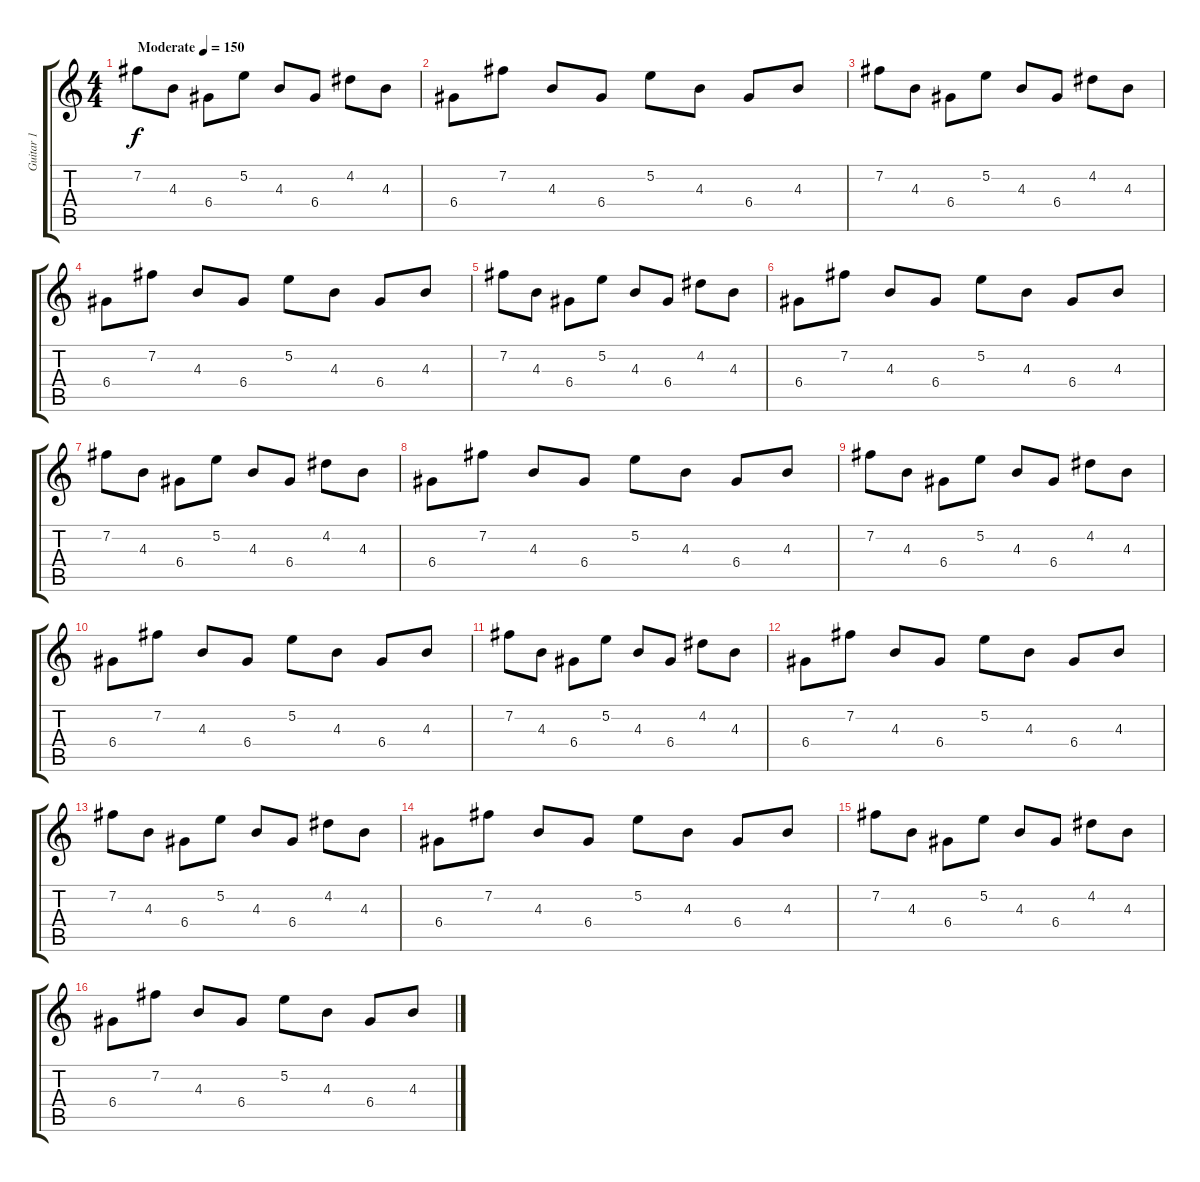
\track ("Guitar 1" "Guitar 1") {instrument acousticguitarsteel}
\staff {score tabs}
\tuning (E4 B3 G3 D3 A2 E2) {hide}
\ts (4 4)
\tempo (150 "Moderate")
\clef g2
\ks c
7.2.8{dy f instrument acousticguitarsteel} 4.3.8 6.4.8 5.2.8 4.3.8 6.4.8 4.2.8 4.3.8 |
6.4.8 7.2.8 4.3.8 6.4.8 5.2.8 4.3.8 6.4.8 4.3.8 |
7.2.8 4.3.8 6.4.8 5.2.8 4.3.8 6.4.8 4.2.8 4.3.8 |
6.4.8 7.2.8 4.3.8 6.4.8 5.2.8 4.3.8 6.4.8 4.3.8 |
7.2.8 4.3.8 6.4.8 5.2.8 4.3.8 6.4.8 4.2.8 4.3.8 |
6.4.8 7.2.8 4.3.8 6.4.8 5.2.8 4.3.8 6.4.8 4.3.8 |
7.2.8 4.3.8 6.4.8 5.2.8 4.3.8 6.4.8 4.2.8 4.3.8 |
6.4.8 7.2.8 4.3.8 6.4.8 5.2.8 4.3.8 6.4.8 4.3.8 |
7.2.8 4.3.8 6.4.8 5.2.8 4.3.8 6.4.8 4.2.8 4.3.8 |
6.4.8 7.2.8 4.3.8 6.4.8 5.2.8 4.3.8 6.4.8 4.3.8 |
7.2.8 4.3.8 6.4.8 5.2.8 4.3.8 6.4.8 4.2.8 4.3.8 |
6.4.8 7.2.8 4.3.8 6.4.8 5.2.8 4.3.8 6.4.8 4.3.8 |
7.2.8 4.3.8 6.4.8 5.2.8 4.3.8 6.4.8 4.2.8 4.3.8 |
6.4.8 7.2.8 4.3.8 6.4.8 5.2.8 4.3.8 6.4.8 4.3.8 |
7.2.8 4.3.8 6.4.8 5.2.8 4.3.8 6.4.8 4.2.8 4.3.8 |
6.4.8 7.2.8 4.3.8 6.4.8 5.2.8 4.3.8 6.4.8 4.3.8
